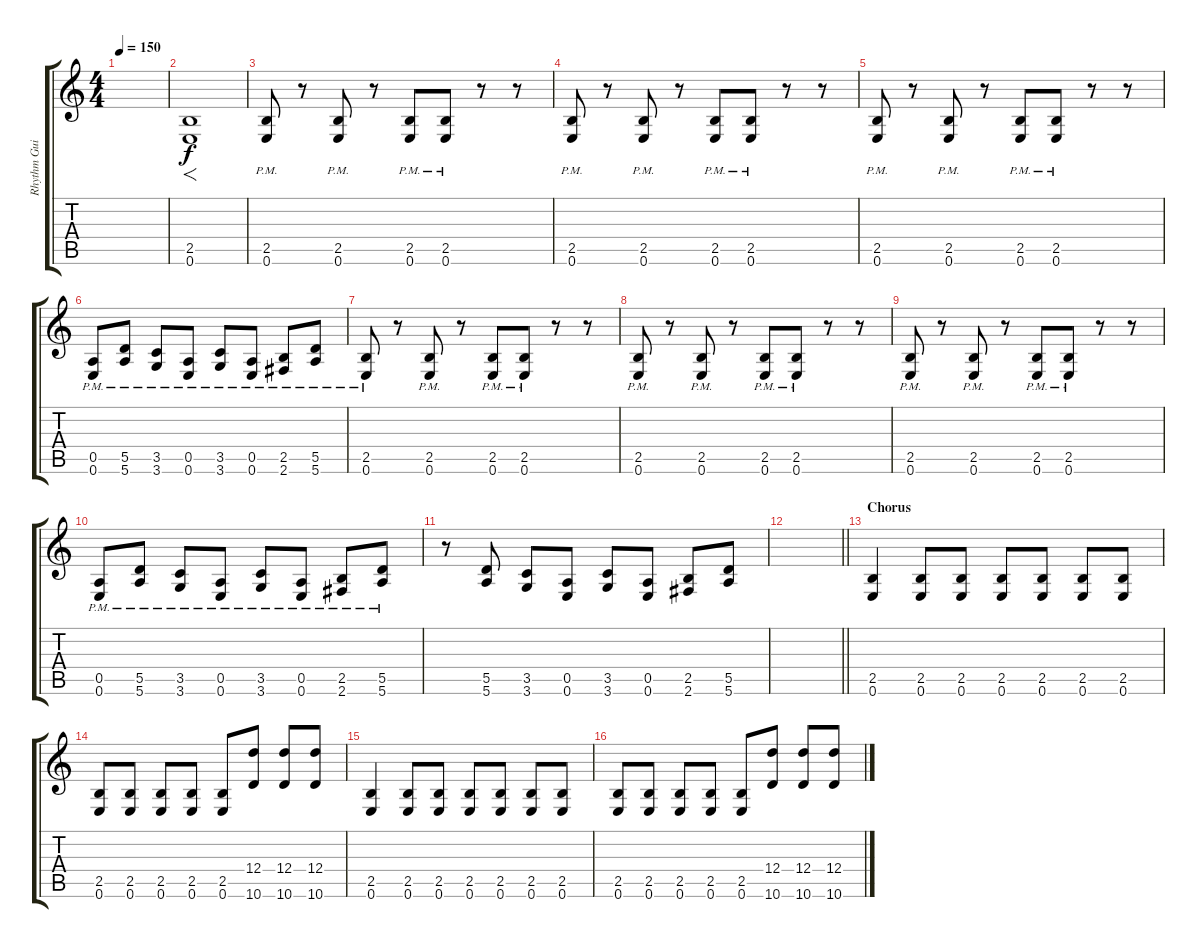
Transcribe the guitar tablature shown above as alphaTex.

\track ("Rhythm Guitar" "Rhythm Gui") {instrument electricguitarjazz}
\staff {score tabs}
\tuning (E4 B3 G3 D3 A2 E2) {hide}
\ts (4 4)
\tempo 150
\clef g2
\ks c
|
(2.5 0.6).1{f} |
(2.5{pm} 0.6{pm}).8{volume 16 instrument distortionguitar} r.8 (2.5{pm} 0.6{pm}).8 r.8 (2.5{pm} 0.6{pm}).8 (2.5{pm} 0.6{pm}).8 r.8 r.8 |
(2.5{pm} 0.6{pm}).8 r.8 (2.5{pm} 0.6{pm}).8 r.8 (2.5{pm} 0.6{pm}).8 (2.5{pm} 0.6{pm}).8 r.8 r.8 |
(2.5{pm} 0.6{pm}).8 r.8 (2.5{pm} 0.6{pm}).8 r.8 (2.5{pm} 0.6{pm}).8 (2.5{pm} 0.6{pm}).8 r.8 r.8 |
(0.5{pm} 0.6{pm}).8 (5.5{pm} 5.6{pm}).8 (3.5{pm} 3.6{pm}).8 (0.5{pm} 0.6{pm}).8 (3.5{pm} 3.6{pm}).8 (0.5{pm} 0.6{pm}).8 (2.5{pm} 2.6{pm}).8 (5.5{pm} 5.6{pm}).8 |
(2.5{pm} 0.6{pm}).8 r.8 (2.5{pm} 0.6{pm}).8 r.8 (2.5{pm} 0.6{pm}).8 (2.5{pm} 0.6{pm}).8 r.8 r.8 |
(2.5{pm} 0.6{pm}).8 r.8 (2.5{pm} 0.6{pm}).8 r.8 (2.5{pm} 0.6{pm}).8 (2.5{pm} 0.6{pm}).8 r.8 r.8 |
(2.5{pm} 0.6{pm}).8 r.8 (2.5{pm} 0.6{pm}).8 r.8 (2.5{pm} 0.6{pm}).8 (2.5{pm} 0.6{pm}).8 r.8 r.8 |
(0.5{pm} 0.6{pm}).8 (5.5{pm} 5.6{pm}).8 (3.5{pm} 3.6{pm}).8 (0.5{pm} 0.6{pm}).8 (3.5{pm} 3.6{pm}).8 (0.5{pm} 0.6{pm}).8 (2.5{pm} 2.6{pm}).8 (5.5{pm} 5.6{pm}).8 |
r.8 (5.5 5.6).8 (3.5 3.6).8 (0.5 0.6).8 (3.5 3.6).8 (0.5 0.6).8 (2.5 2.6).8 (5.5 5.6).8 |
\barLineRight lightlight
|
\section ("" "Chorus")
(2.5 0.6).4 (2.5 0.6).8 (2.5 0.6).8 (2.5 0.6).8 (2.5 0.6).8 (2.5 0.6).8 (2.5 0.6).8 |
(2.5 0.6).8 (2.5 0.6).8 (2.5 0.6).8 (2.5 0.6).8 (2.5 0.6).8 (12.4 10.6).8 (12.4 10.6).8 (12.4 10.6).8 |
(2.5 0.6).4 (2.5 0.6).8 (2.5 0.6).8 (2.5 0.6).8 (2.5 0.6).8 (2.5 0.6).8 (2.5 0.6).8 |
(2.5 0.6).8 (2.5 0.6).8 (2.5 0.6).8 (2.5 0.6).8 (2.5 0.6).8 (12.4 10.6).8 (12.4 10.6).8 (12.4 10.6).8
